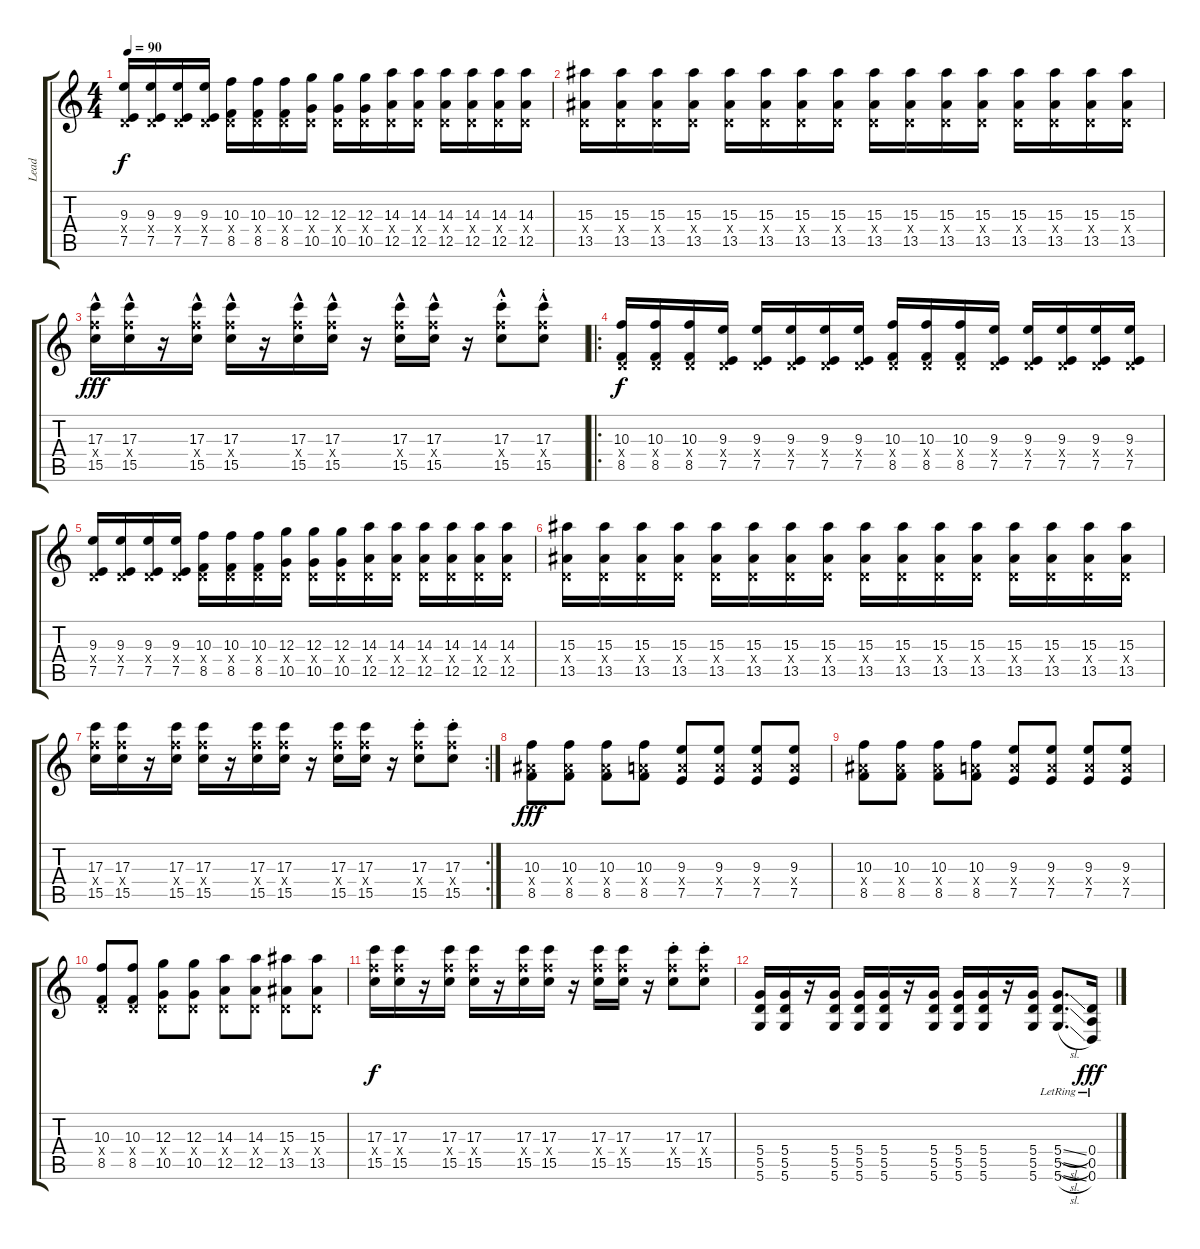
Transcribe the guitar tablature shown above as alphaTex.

\track ("Lead" "Lead") {instrument distortionguitar}
\staff {score tabs}
\tuning (E4 B3 G3 D3 A2 D2) {hide}
\ts (4 4)
\tempo 90
\clef g2
\ks c
(9.3 0.4{x} 7.5).16{dy f} (9.3 0.4{x} 7.5).16 (9.3 0.4{x} 7.5).16 (9.3 0.4{x} 7.5).16 (10.3 0.4{x} 8.5).16 (10.3 0.4{x} 8.5).16 (10.3 0.4{x} 8.5).16 (12.3 0.4{x} 10.5).16 (12.3 0.4{x} 10.5).16 (12.3 0.4{x} 10.5).16 (14.3 0.4{x} 12.5).16 (14.3 0.4{x} 12.5).16 (14.3 0.4{x} 12.5).16 (14.3 0.4{x} 12.5).16 (14.3 0.4{x} 12.5).16 (14.3 0.4{x} 12.5).16 |
(15.3 0.4{x} 13.5).16 (15.3 0.4{x} 13.5).16 (15.3 0.4{x} 13.5).16 (15.3 0.4{x} 13.5).16 (15.3 0.4{x} 13.5).16 (15.3 0.4{x} 13.5).16 (15.3 0.4{x} 13.5).16 (15.3 0.4{x} 13.5).16 (15.3 0.4{x} 13.5).16 (15.3 0.4{x} 13.5).16 (15.3 0.4{x} 13.5).16 (15.3 0.4{x} 13.5).16 (15.3 0.4{x} 13.5).16 (15.3 0.4{x} 13.5).16 (15.3 0.4{x} 13.5).16 (15.3 0.4{x} 13.5).16 |
(17.3{hac} 15.4{hac x} 15.5{hac}).16{dy fff} (17.3{hac} 15.4{hac x} 15.5{hac}).16 r.16 (17.3{hac} 15.4{hac x} 15.5{hac}).16 (17.3{hac} 15.4{hac x} 15.5{hac}).16 r.16 (17.3{hac} 15.4{hac x} 15.5{hac}).16 (17.3{hac} 15.4{hac x} 15.5{hac}).16 r.16 (17.3{hac} 15.4{hac x} 15.5{hac}).16 (17.3{hac} 15.4{hac x} 15.5{hac}).16 r.16 (17.3{hac st} 15.4{hac x} 15.5{hac st}).8 (17.3{hac} 15.4{hac st x} 15.5{hac}).8 |
\ro
(10.3 0.4{x} 8.5).16{dy f} (10.3 0.4{x} 8.5).16 (10.3 0.4{x} 8.5).16 (9.3 0.4{x} 7.5).16 (9.3 0.4{x} 7.5).16 (9.3 0.4{x} 7.5).16 (9.3 0.4{x} 7.5).16 (9.3 0.4{x} 7.5).16 (10.3 0.4{x} 8.5).16 (10.3 0.4{x} 8.5).16 (10.3 0.4{x} 8.5).16 (9.3 0.4{x} 7.5).16 (9.3 0.4{x} 7.5).16 (9.3 0.4{x} 7.5).16 (9.3 0.4{x} 7.5).16 (9.3 0.4{x} 7.5).16 |
(9.3 0.4{x} 7.5).16 (9.3 0.4{x} 7.5).16 (9.3 0.4{x} 7.5).16 (9.3 0.4{x} 7.5).16 (10.3 0.4{x} 8.5).16 (10.3 0.4{x} 8.5).16 (10.3 0.4{x} 8.5).16 (12.3 0.4{x} 10.5).16 (12.3 0.4{x} 10.5).16 (12.3 0.4{x} 10.5).16 (14.3 0.4{x} 12.5).16 (14.3 0.4{x} 12.5).16 (14.3 0.4{x} 12.5).16 (14.3 0.4{x} 12.5).16 (14.3 0.4{x} 12.5).16 (14.3 0.4{x} 12.5).16 |
(15.3 0.4{x} 13.5).16 (15.3 0.4{x} 13.5).16 (15.3 0.4{x} 13.5).16 (15.3 0.4{x} 13.5).16 (15.3 0.4{x} 13.5).16 (15.3 0.4{x} 13.5).16 (15.3 0.4{x} 13.5).16 (15.3 0.4{x} 13.5).16 (15.3 0.4{x} 13.5).16 (15.3 0.4{x} 13.5).16 (15.3 0.4{x} 13.5).16 (15.3 0.4{x} 13.5).16 (15.3 0.4{x} 13.5).16 (15.3 0.4{x} 13.5).16 (15.3 0.4{x} 13.5).16 (15.3 0.4{x} 13.5).16 |
\rc 2
(17.3 15.4{x} 15.5).16 (17.3 15.4{x} 15.5).16 r.16 (17.3 15.4{x} 15.5).16 (17.3 15.4{x} 15.5).16 r.16 (17.3 15.4{x} 15.5).16 (17.3 15.4{x} 15.5).16 r.16 (17.3 15.4{x} 15.5).16 (17.3 15.4{x} 15.5).16 r.16 (17.3{st} 15.4{x} 15.5{st}).8 (17.3 15.4{st x} 15.5).8 |
(10.3 8.4{x} 8.5).8{dy fff} (10.3 8.4{x} 8.5).8 (10.3 8.4{x} 8.5).8 (10.3 7.4{x} 8.5).8 (9.3 7.4{x} 7.5).8 (9.3 7.4{x} 7.5).8 (9.3 7.4{x} 7.5).8 (9.3 7.4{x} 7.5).8 |
(10.3 8.4{x} 8.5).8 (10.3 8.4{x} 8.5).8 (10.3 8.4{x} 8.5).8 (10.3 7.4{x} 8.5).8 (9.3 7.4{x} 7.5).8 (9.3 7.4{x} 7.5).8 (9.3 7.4{x} 7.5).8 (9.3 7.4{x} 7.5).8 |
(10.3 0.4{x} 8.5).8 (10.3 0.4{x} 8.5).8 (12.3 0.4{x} 10.5).8 (12.3 0.4{x} 10.5).8 (14.3 0.4{x} 12.5).8 (14.3 0.4{x} 12.5).8 (15.3 0.4{x} 13.5).8 (15.3 0.4{x} 13.5).8 |
(17.3 15.4{x} 15.5).16{dy f} (17.3 15.4{x} 15.5).16 r.16 (17.3 15.4{x} 15.5).16 (17.3 15.4{x} 15.5).16 r.16 (17.3 15.4{x} 15.5).16 (17.3 15.4{x} 15.5).16 r.16 (17.3 15.4{x} 15.5).16 (17.3 15.4{x} 15.5).16 r.16 (17.3{st} 15.4{x} 15.5{st}).8 (17.3 15.4{st x} 15.5).8 |
(5.4 5.5 5.6).16 (5.4 5.5 5.6).16 r.16 (5.4 5.5 5.6).16 (5.4 5.5 5.6).16 (5.4 5.5 5.6).16 r.16 (5.4 5.5 5.6).16 (5.4 5.5 5.6).16 (5.4 5.5 5.6).16 r.16 (5.4 5.5 5.6).16 (5.4{sl lr} 5.5{sl lr} 5.6{sl lr}).8{d} (0.4{lr} 0.5{lr} 0.6{lr}).16{dy fff}
